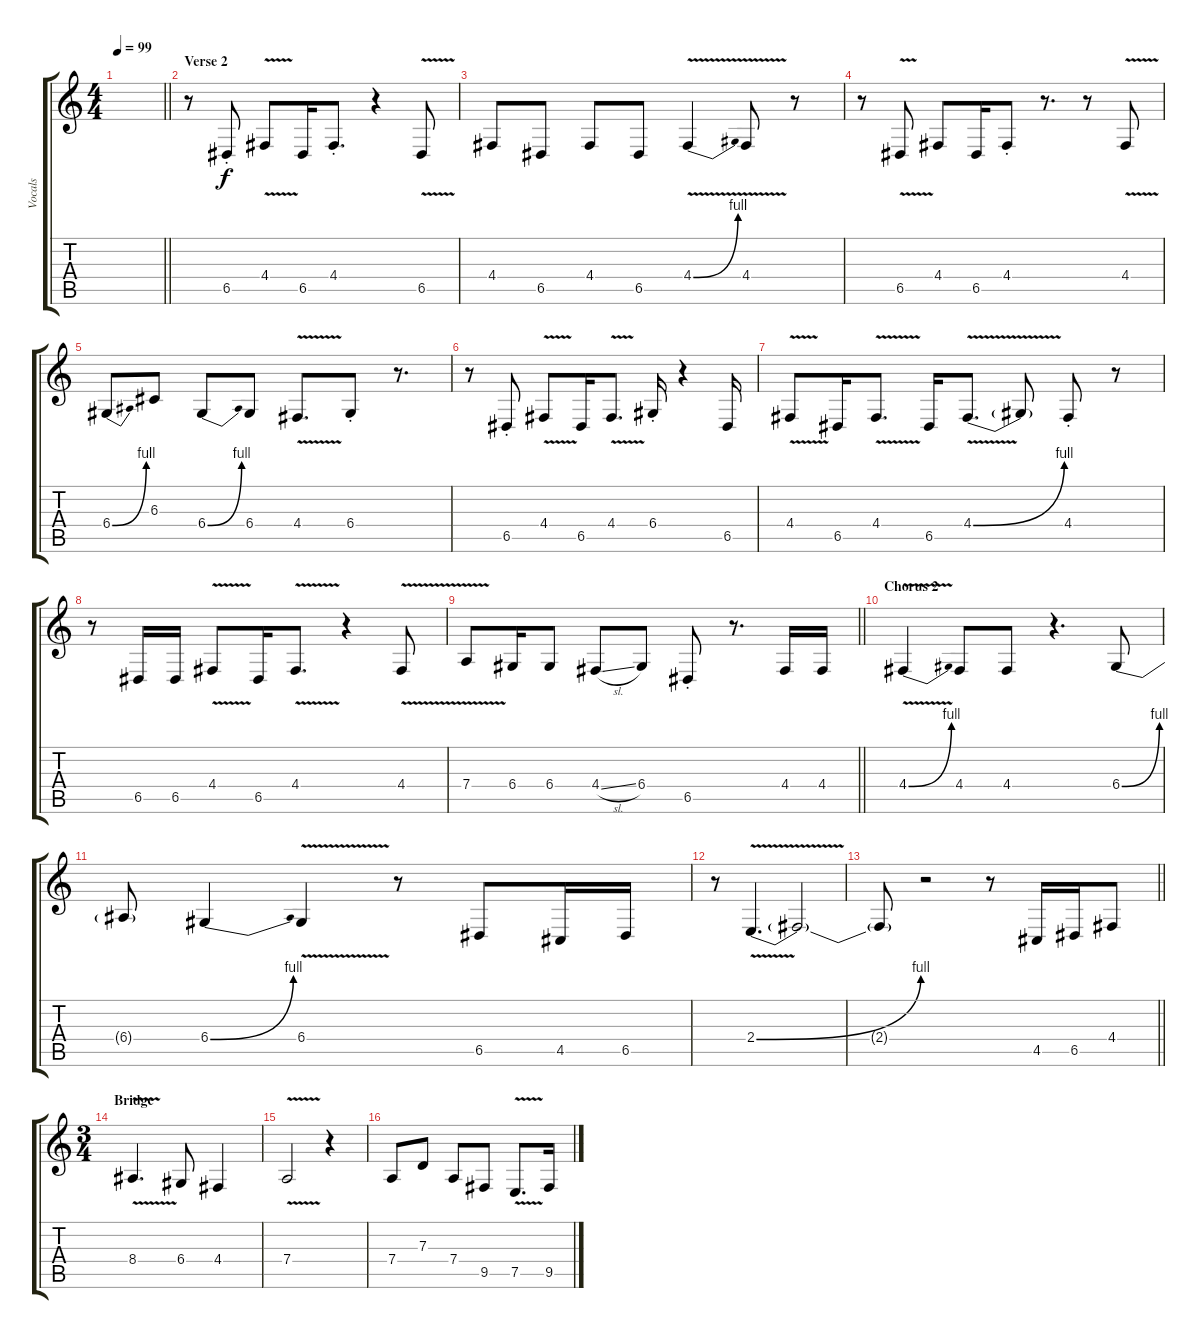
\track ("Vocals" "Vocals") {instrument clarinet}
\staff {score tabs}
\tuning (E4 B3 G3 D3 A2 E2) {hide}
\ts (4 4)
\tempo 99
\clef g2
\barLineRight lightlight
\ks c
|
\section ("" "Verse 2")
r.8 6.5{st}.8 4.4{v}.8 6.5.16 4.4{st}.8{d} r.4 6.5{v}.8 |
4.4.8 6.5.8 4.4.8 6.5.8 4.4{be (bend 0 0 60 4) v}.4 4.4{v}.8 r.8 |
r.8 6.5{v}.8 4.4.8 6.5.16 4.4{st}.8 r.8{d} r.8 4.4{v}.8 |
6.4{be (bend 0 0 60 4)}.8 6.3.8 6.4{be (bend 0 0 60 4)}.8 6.4.8 4.4{v}.8{d} 6.4{st}.8 r.8{d} |
r.8 6.5{st}.8 4.4{v}.8 6.5.16 4.4{v}.8{d} 6.4{st}.16 r.4 6.5.16 |
4.4{v}.8 6.5.16 4.4{v}.8{d} 6.5.16 4.4{be (bend 0 0 60 4) v}.8{d} 4.4{t}.8 4.4{st}.8 r.8 |
r.8 6.5.16 6.5.16 4.4{v}.8 6.5.16 4.4{v}.8{d} r.4 4.4{v}.8 |
\barLineRight lightlight
7.4{v}.8 6.4.16 6.4.8 4.4{sl}.8 6.4.8 6.5{st}.8 r.8{d} 4.4.16 4.4.16 |
\section ("" "Chorus 2")
4.4{be (bend 0 0 60 4) v}.4 4.4.8 4.4.8 r.4{d} 6.4{be (bend 0 0 60 4)}.8 |
6.4{t}.8 6.4{be (bend 0 0 60 4)}.4 6.4{v}.4 r.8 6.5.8 4.5.16 6.5.16 |
r.8 2.4{be (bend 0 0 60 4) v}.4{d} 2.4{t}.2 |
\barLineRight lightlight
2.4{t}.8 r.2 r.8 4.5.16 6.5.16 4.4.8 |
\ts (3 4)
\section ("" "Bridge")
8.4{v}.4{d} 6.4.8 4.4.4 |
7.4{v}.2 r.4 |
7.4.8 7.3.8 7.4.8 9.5.8 7.5{v}.8{d} 9.5.16
